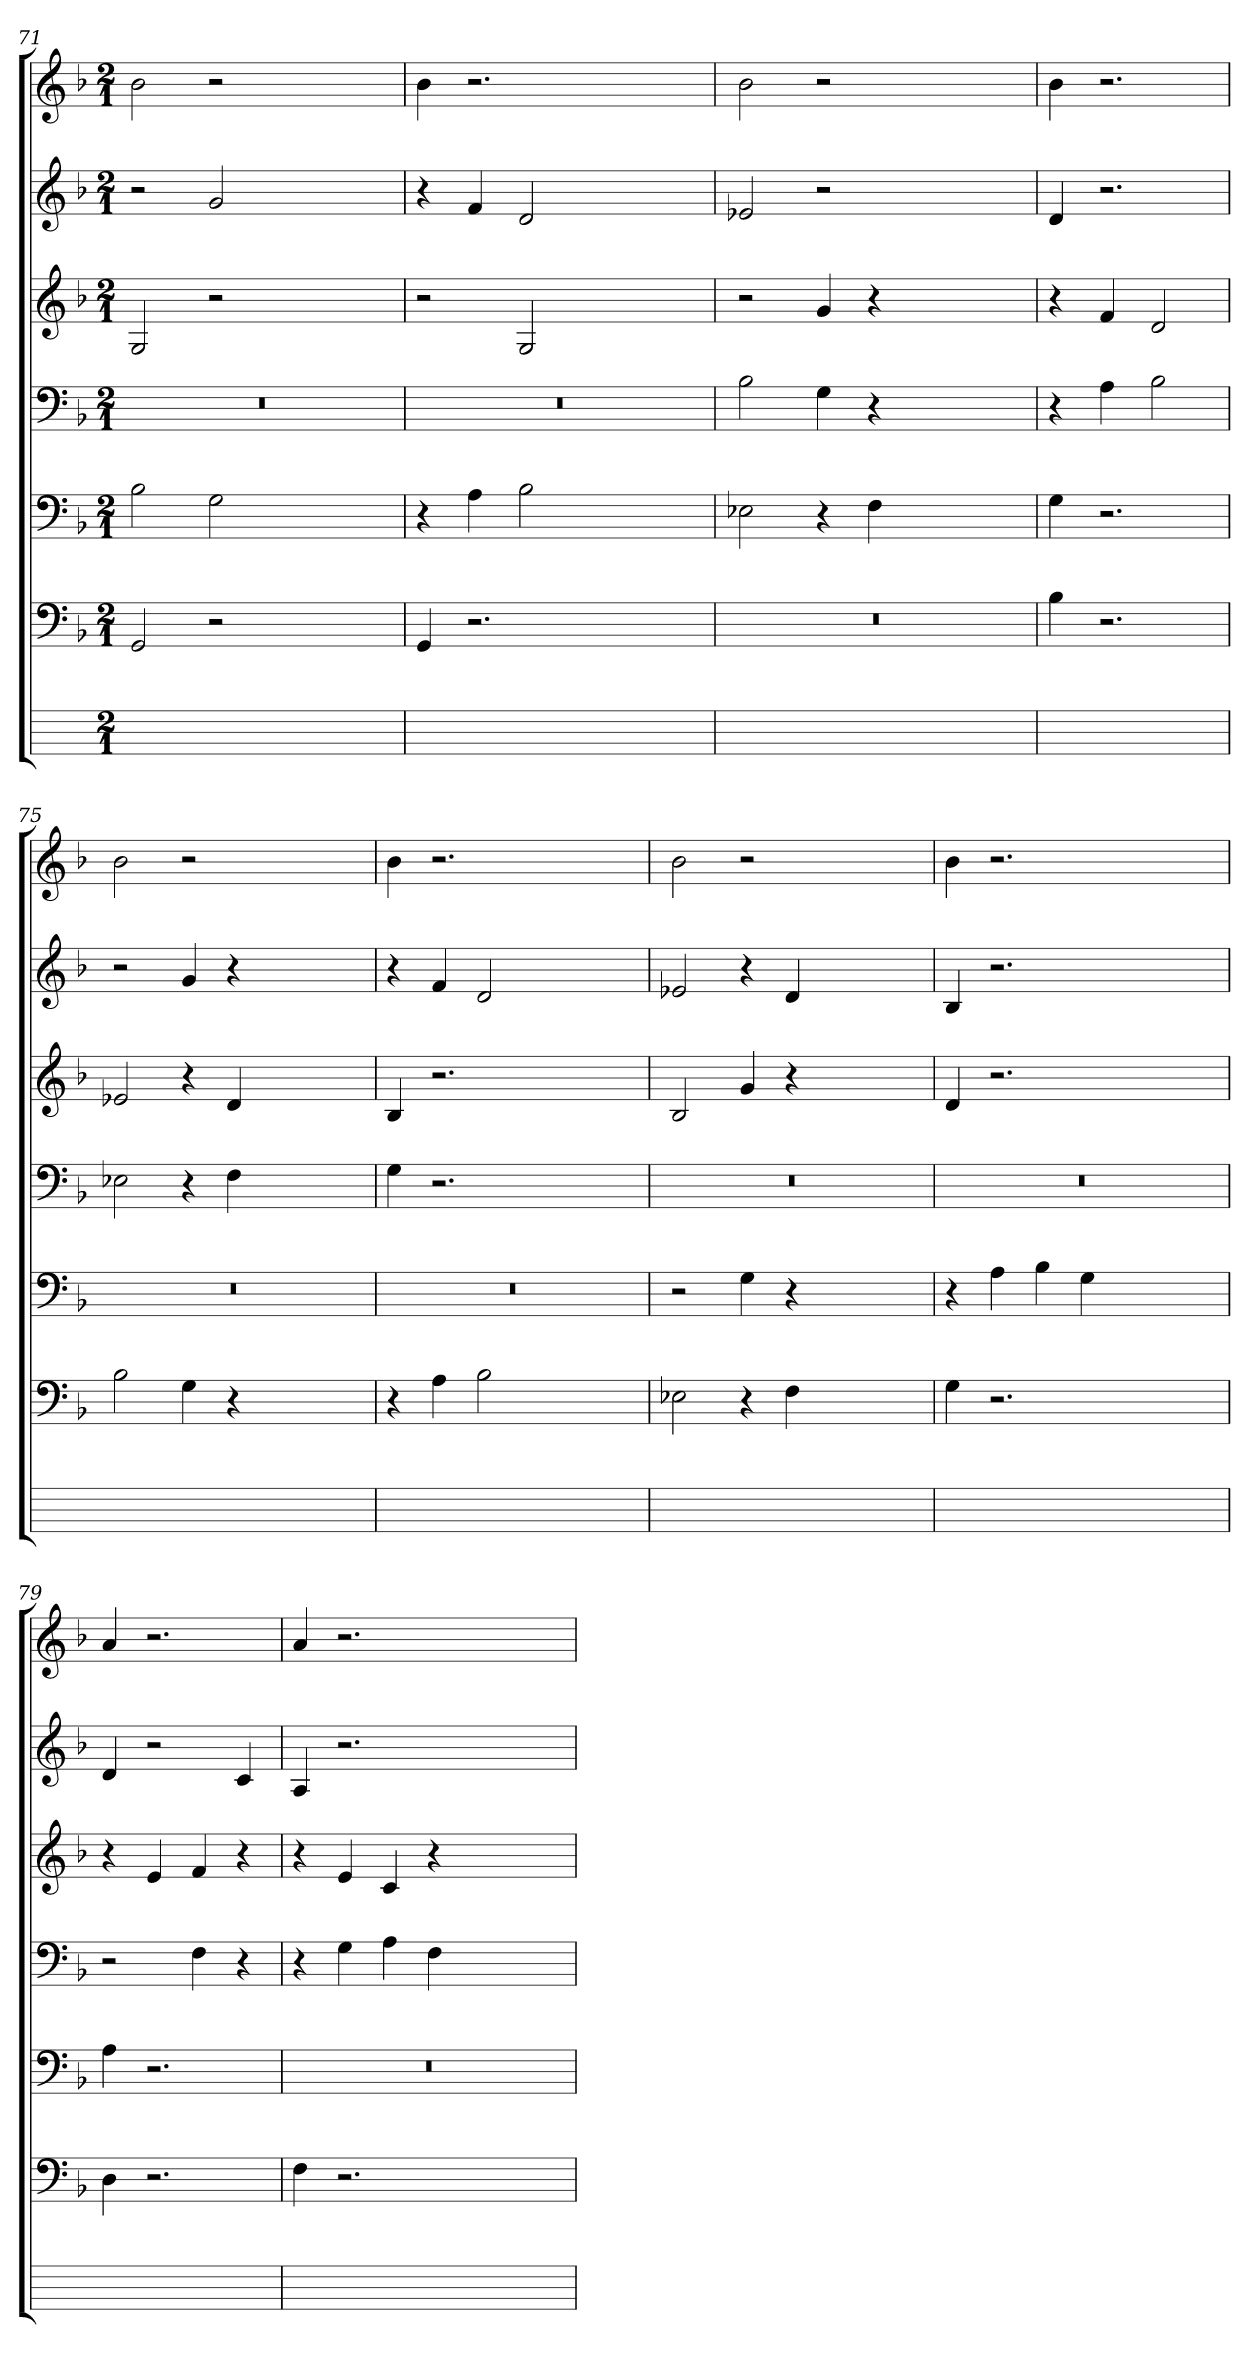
**kern	**kern	**kern	**kern	**kern	**kern	**kern
*part7	*part6	*part5	*part4	*part3	*part2	*part1
*staff7	*staff6	*staff5	*staff4	*staff3	*staff2	*staff1
*	*clefF4	*clefF4	*clefF4	*clefG2	*clefG2	*clefG2
*	*k[b-]	*k[b-]	*k[b-]	*k[b-]	*k[b-]	*k[b-]
*	*F:	*F:	*F:	*F:	*F:	*F:
*M2/1	*M2/1	*M2/1	*M2/1	*M2/1	*M2/1	*M2/1
=71	=71	=71	=71	=71	=71	=71
0ryy	2GGi	2B-	0r	2G	2r	2b-
.	2r	2G	.	2r	2g	2r
.	1ryy	1ryy	.	1ryy	1ryy	1ryy
=72	=72	=72	=72	=72	=72	=72
0ryy	4GGi	4r	0r	2r	4r	4b-i
.	2.r	4A	.	.	4f	2.r
.	.	2B-	.	2Gi	2d	.
.	1ryy	1ryy	.	1ryy	1ryy	1ryy
=73	=73	=73	=73	=73	=73	=73
0ryy	0r	2E-X	2B-	2r	2e-X	2b-
.	.	4r	4G	4g	2r	2r
.	.	4F	4r	4r	.	.
.	.	1ryy	1ryy	1ryy	1ryy	1ryy
=74	=74	=74	=74	=74	=74	=74
1ryy	4B-	4G	4r	4r	4d	4b-i
.	2.r	2.r	4A	4f	2.r	2.r
.	.	.	2B-	2d	.	.
=75	=75	=75	=75	=75	=75	=75
0ryy	2B-	0r	2E-X	2e-X	2r	2b-i
.	4G	.	4r	4r	4g	2r
.	4r	.	4F	4d	4r	.
.	1ryy	.	1ryy	1ryy	1ryy	1ryy
=76	=76	=76	=76	=76	=76	=76
0ryy	4r	0r	4G	4B-	4r	4b-i
.	4A	.	2.r	2.r	4f	2.r
.	2B-	.	.	.	2d	.
.	1ryy	.	1ryy	1ryy	1ryy	1ryy
=77	=77	=77	=77	=77	=77	=77
0ryy	2E-X	2r	0r	2B-i	2e-X	2b-
.	4r	4G	.	4g	4r	2r
.	4F	4r	.	4r	4d	.
.	1ryy	1ryy	.	1ryy	1ryy	1ryy
=78	=78	=78	=78	=78	=78	=78
0ryy	4G	4r	0r	4dj	4B-	4b-i
.	2.r	4A	.	2.r	2.r	2.r
.	.	4B-	.	.	.	.
.	.	4G	.	.	.	.
.	1ryy	1ryy	.	1ryy	1ryy	1ryy
=79	=79	=79	=79	=79	=79	=79
1ryy	4D	4A	2r	4r	4d	4a
.	2.r	2.r	.	4e	2r	2.r
.	.	.	4F	4f	.	.
.	.	.	4r	4r	4c	.
=80	=80	=80	=80	=80	=80	=80
0ryy	4F	0r	4r	4r	4A	4ai
.	2.r	.	4G	4e	2.r	2.r
.	.	.	4A	4c	.	.
.	.	.	4F	4r	.	.
.	1ryy	.	1ryy	1ryy	1ryy	1ryy
=	=	=	=	=	=	=
*-	*-	*-	*-	*-	*-	*-
